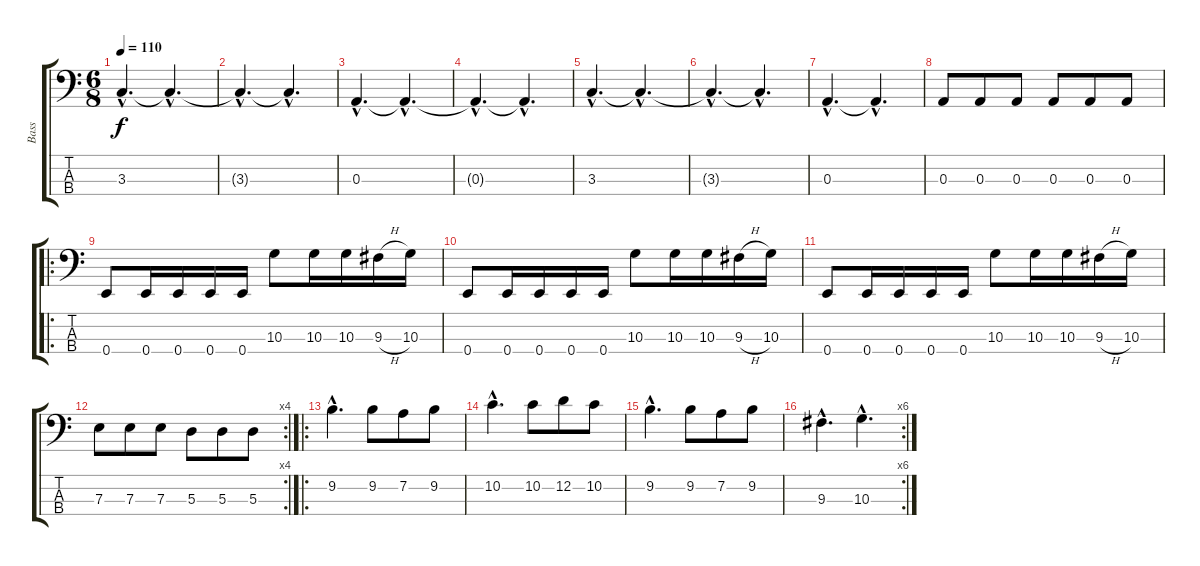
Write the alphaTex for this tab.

\track ("Bass" "Bass") {instrument electricbasspick}
\staff {score tabs}
\tuning (G2 D2 A1 E1) {hide}
\ts (6 8)
\tempo 110
\clef f4
\ks c
3.3{hac}.4{d dy f} 3.3{hac t}.4{d} |
3.3{hac t}.4{d} 3.3{hac t}.4{d} |
0.3{hac}.4{d} 0.3{hac t}.4{d} |
0.3{hac t}.4{d} 0.3{hac t}.4{d} |
3.3{hac}.4{d} 3.3{hac t}.4{d} |
3.3{hac t}.4{d} 3.3{hac t}.4{d} |
0.3{hac}.4{d} 0.3{hac t}.4{d} |
0.3.8 0.3.8 0.3.8 0.3.8 0.3.8 0.3.8 |
\ro
0.4.8 0.4.16 0.4.16 0.4.16 0.4.16 10.3.8 10.3.16 10.3.16 9.3{h}.16 10.3.16 |
0.4.8 0.4.16 0.4.16 0.4.16 0.4.16 10.3.8 10.3.16 10.3.16 9.3{h}.16 10.3.16 |
0.4.8 0.4.16 0.4.16 0.4.16 0.4.16 10.3.8 10.3.16 10.3.16 9.3{h}.16 10.3.16 |
\rc 4
7.3.8 7.3.8 7.3.8 5.3.8 5.3.8 5.3.8 |
\ro
9.2{hac}.4{d} 9.2.8 7.2.8 9.2.8 |
10.2{hac}.4{d} 10.2.8 12.2.8 10.2.8 |
9.2{hac}.4{d} 9.2.8 7.2.8 9.2.8 |
\rc 6
9.3{hac}.4{d} 10.3{hac}.4{d}
